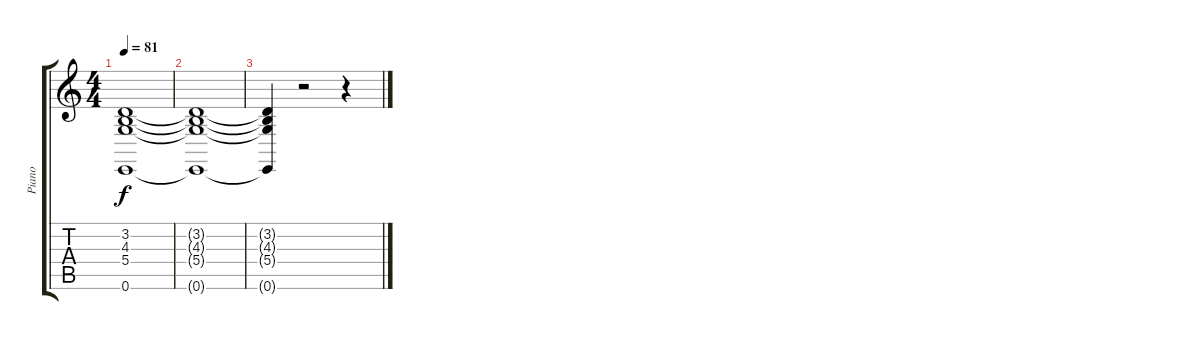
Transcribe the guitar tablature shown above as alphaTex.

\track ("Piano" "Piano") {instrument electricpiano2}
\staff {score tabs}
\tuning (E4 B3 G3 D3 A2 E2) {hide}
\ts (4 4)
\tempo 81
\clef g2
\ks c
(3.2{t} 4.3{t} 5.4{t} 0.6{t}).1{dy f} |
(3.2{t} 4.3{t} 5.4{t} 0.6{t}).1 |
(3.2{t} 4.3{t} 5.4{t} 0.6{t}).4 r.2 r.4
